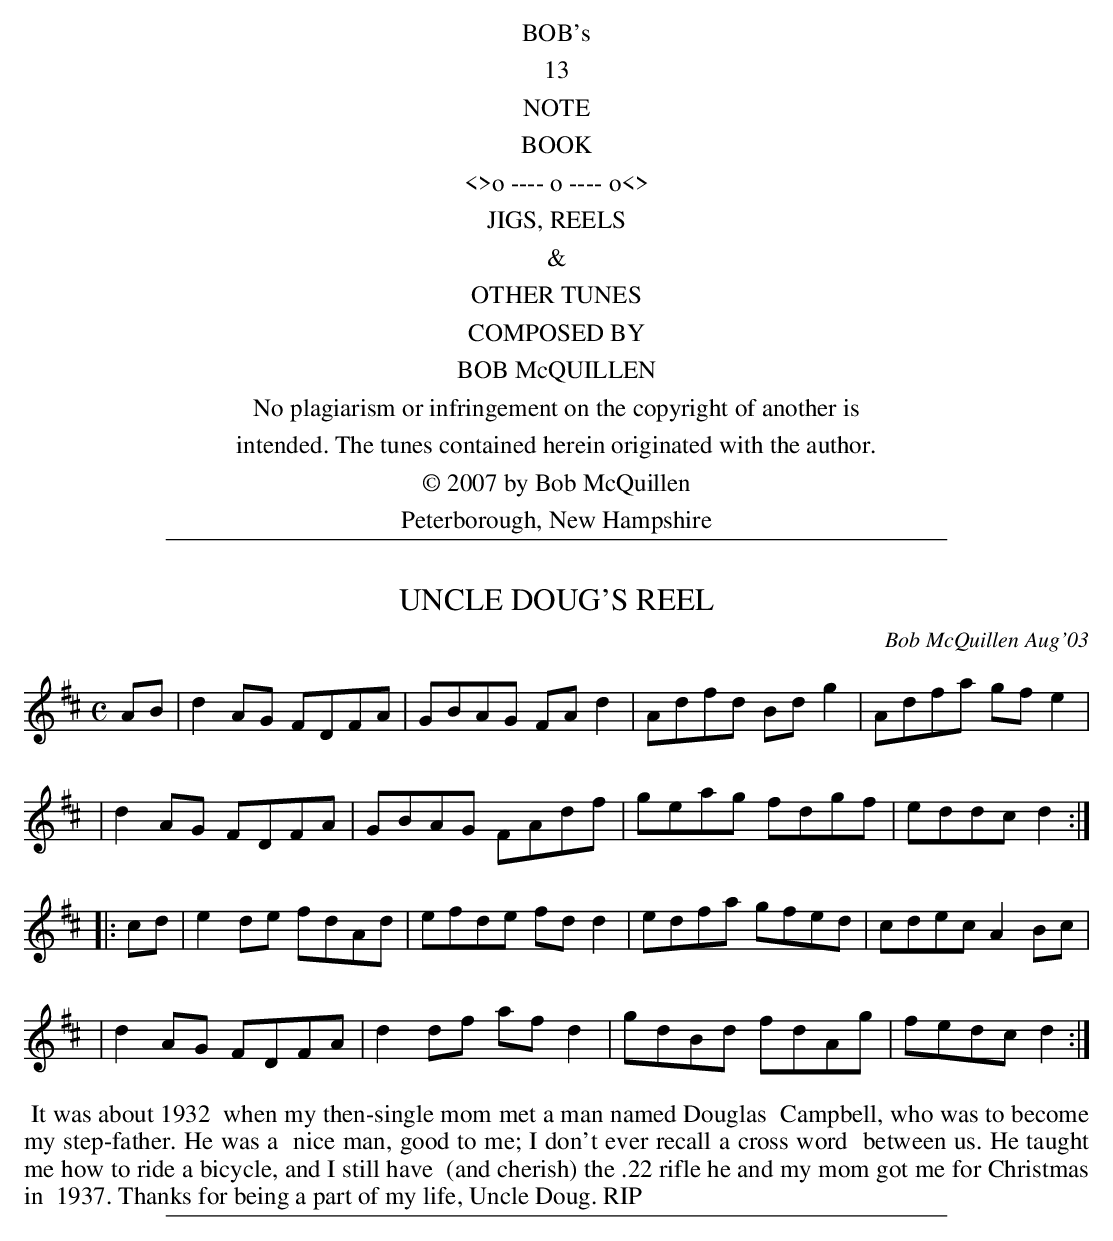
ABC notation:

X:1
T: UNCLE DOUG'S REEL
C: Bob McQuillen Aug'03
M: C
L: 1/8
K: D
AB \
| d2AG FDFA | GBAG FAd2 | Adfd Bdg2 | Adfa gfe2 |
| d2AG FDFA | GBAG FAdf | geag fdgf | eddc d2 :|
|: cd \
| e2de fdAd | efde fdd2 | edfa gfed | cdec A2Bc |
| d2AG FDFA | d2df afd2 | gdBd fdAg | fedc d2 :|
